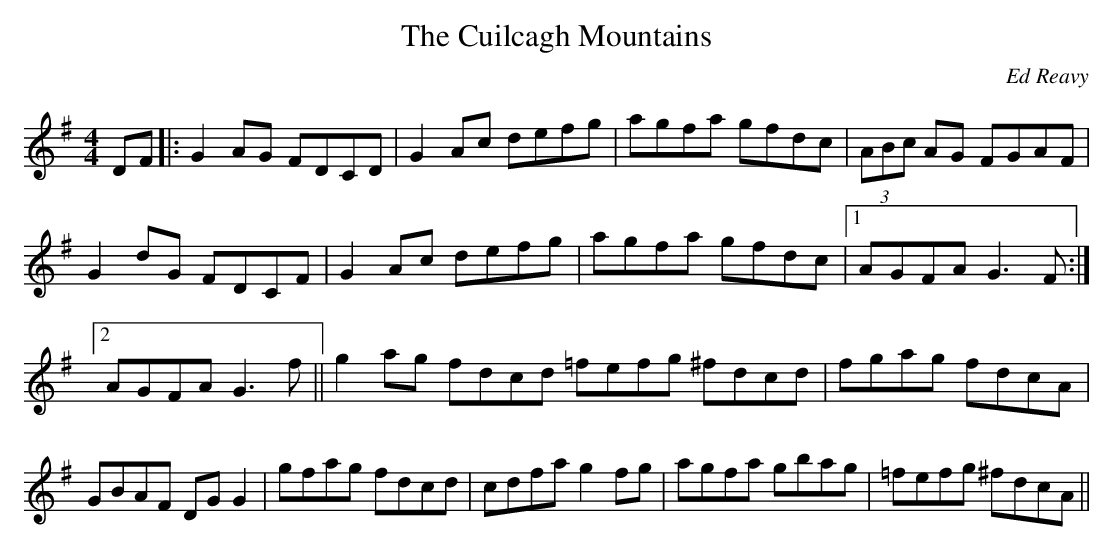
X:1
T:The Cuilcagh Mountains
C:Ed Reavy
M:4/4
L:1/8
K:G
DF|:G2 AG FDCD|G2 Ac defg|agfa gfdc|(3ABc AG FGAF|
G2 dG FDCF|G2 Ac defg|agfa gfdc|1AGFA G3 F:|
[2AGFA G3 f||g2 ag fdcd =fefg ^fdcd|fgag fdcA|
GBAF DG G2|gfag fdcd|cdfa g2 fg|agfa gbag|=fefg ^fdcA||
